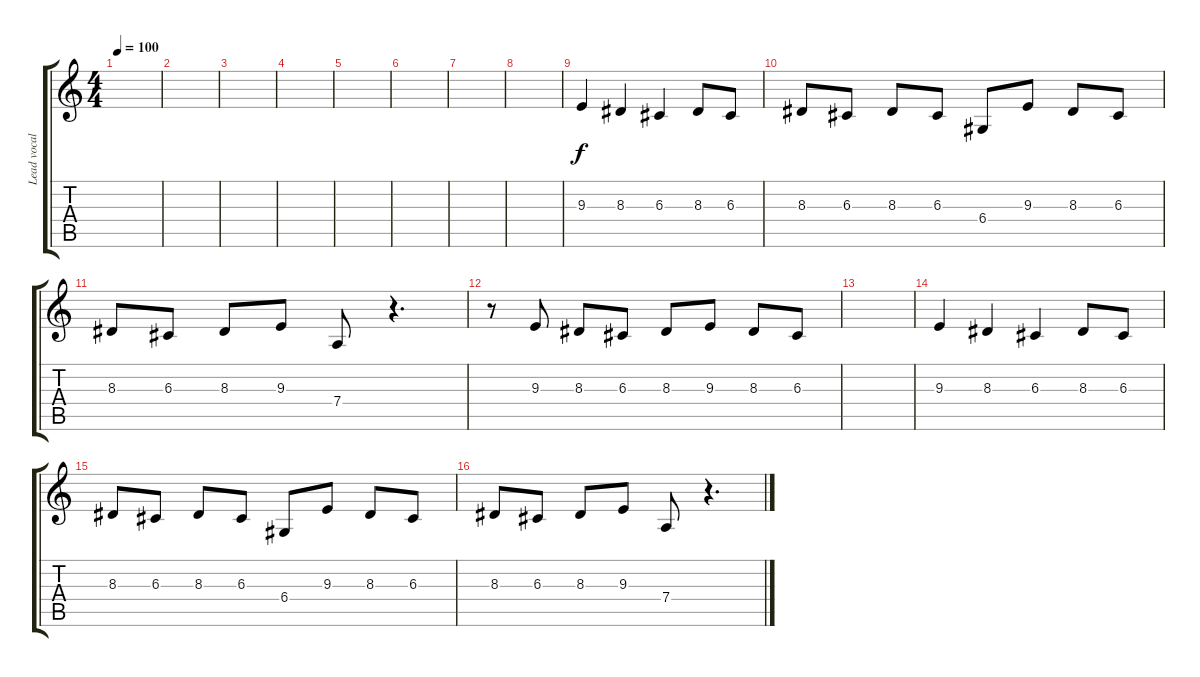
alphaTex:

\track ("Lead vocals" "Lead vocal") {instrument altosax}
\staff {score tabs}
\tuning (E4 B3 G3 D3 A2 D2) {hide}
\ts (4 4)
\tempo 100
\clef g2
\ks c
|
|
|
|
|
|
|
|
9.3.4 8.3.4 6.3.4 8.3.8 6.3.8 |
8.3.8 6.3.8 8.3.8 6.3.8 6.4.8 9.3.8 8.3.8 6.3.8 |
8.3.8 6.3.8 8.3.8 9.3.8 7.4.8 r.4{d} |
r.8 9.3.8 8.3.8 6.3.8 8.3.8 9.3.8 8.3.8 6.3.8 |
|
9.3.4 8.3.4 6.3.4 8.3.8 6.3.8 |
8.3.8 6.3.8 8.3.8 6.3.8 6.4.8 9.3.8 8.3.8 6.3.8 |
8.3.8 6.3.8 8.3.8 9.3.8 7.4.8 r.4{d}
